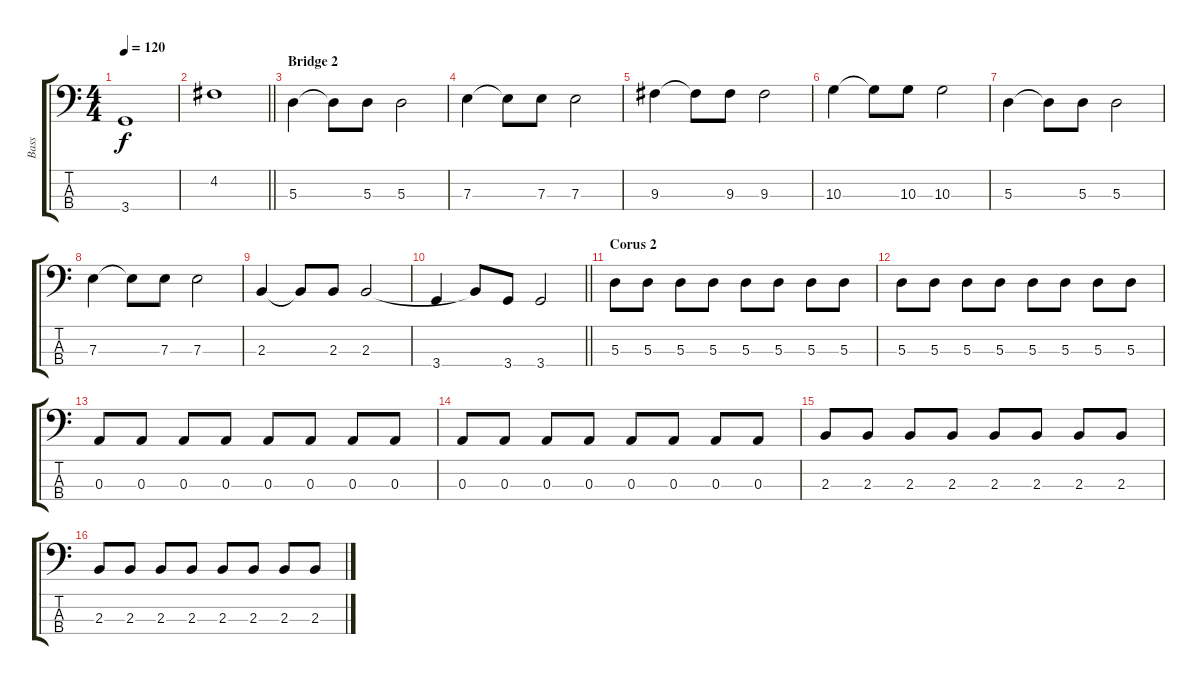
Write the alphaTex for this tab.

\track ("Bass" "Bass") {instrument electricbassfinger}
\staff {score tabs}
\tuning (G2 D2 A1 E1) {hide}
\ts (4 4)
\tempo 120
\clef f4
\ks c
3.4.1{dy f} |
\barLineRight lightlight
4.2{t}.1 |
\section ("" "Bridge 2")
5.3.4 5.3{t}.8 5.3.8 5.3.2 |
7.3.4 7.3{t}.8 7.3.8 7.3.2 |
9.3.4 9.3{t}.8 9.3.8 9.3.2 |
10.3.4 10.3{t}.8 10.3.8 10.3.2 |
5.3.4 5.3{t}.8 5.3.8 5.3.2 |
7.3.4 7.3{t}.8 7.3.8 7.3.2 |
2.3.4 2.3{t}.8 2.3.8 2.3.2 |
\barLineRight lightlight
3.4.4 2.3{t}.8 3.4.8 3.4.2 |
\section ("" "Corus 2")
5.3.8 5.3.8 5.3.8 5.3.8 5.3.8 5.3.8 5.3.8 5.3.8 |
5.3.8 5.3.8 5.3.8 5.3.8 5.3.8 5.3.8 5.3.8 5.3.8 |
0.3.8 0.3.8 0.3.8 0.3.8 0.3.8 0.3.8 0.3.8 0.3.8 |
0.3.8 0.3.8 0.3.8 0.3.8 0.3.8 0.3.8 0.3.8 0.3.8 |
2.3.8 2.3.8 2.3.8 2.3.8 2.3.8 2.3.8 2.3.8 2.3.8 |
2.3.8 2.3.8 2.3.8 2.3.8 2.3.8 2.3.8 2.3.8 2.3.8
